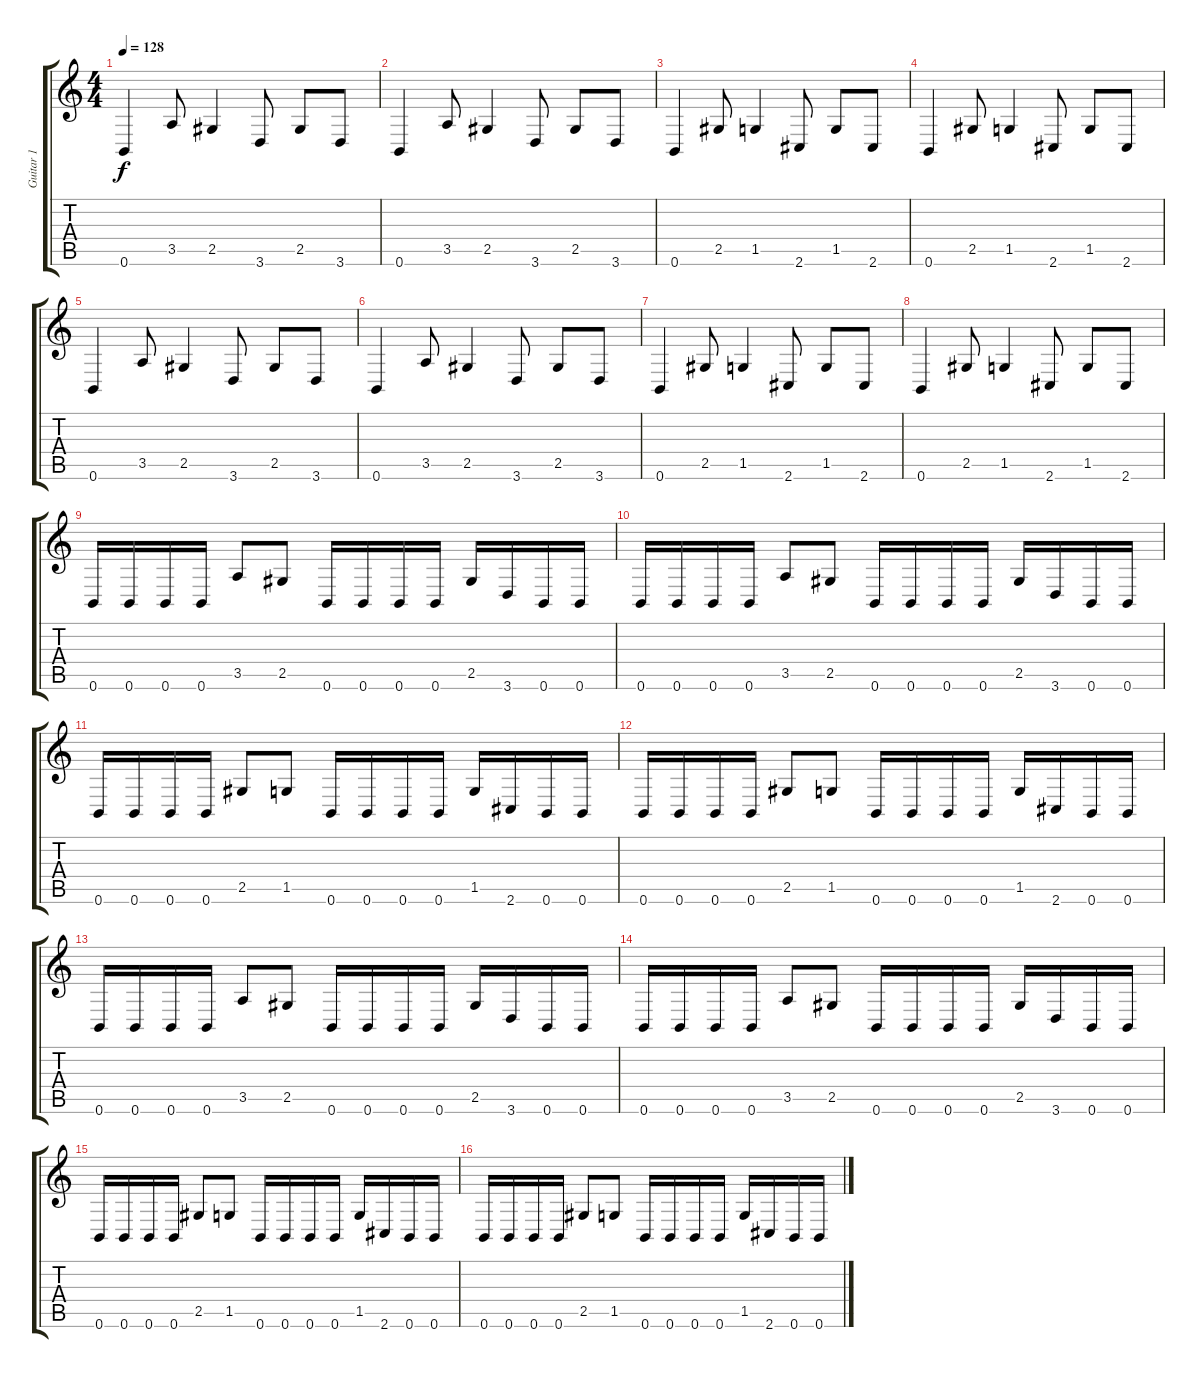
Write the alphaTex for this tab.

\track ("Guitar 1" "Guitar 1") {instrument distortionguitar}
\staff {score tabs}
\tuning (Db4 Ab3 E3 B2 Gb2 B1) {hide}
\ts (4 4)
\tempo 128
\clef g2
\ks c
0.6.4{dy f} 3.5.8 2.5.4 3.6.8 2.5.8 3.6.8 |
0.6.4 3.5.8 2.5.4 3.6.8 2.5.8 3.6.8 |
0.6.4 2.5.8 1.5.4 2.6.8 1.5.8 2.6.8 |
0.6.4 2.5.8 1.5.4 2.6.8 1.5.8 2.6.8 |
0.6.4 3.5.8 2.5.4 3.6.8 2.5.8 3.6.8 |
0.6.4 3.5.8 2.5.4 3.6.8 2.5.8 3.6.8 |
0.6.4 2.5.8 1.5.4 2.6.8 1.5.8 2.6.8 |
0.6.4 2.5.8 1.5.4 2.6.8 1.5.8 2.6.8 |
0.6.16 0.6.16 0.6.16 0.6.16 3.5.8 2.5.8 0.6.16 0.6.16 0.6.16 0.6.16 2.5.16 3.6.16 0.6.16 0.6.16 |
0.6.16 0.6.16 0.6.16 0.6.16 3.5.8 2.5.8 0.6.16 0.6.16 0.6.16 0.6.16 2.5.16 3.6.16 0.6.16 0.6.16 |
0.6.16 0.6.16 0.6.16 0.6.16 2.5.8 1.5.8 0.6.16 0.6.16 0.6.16 0.6.16 1.5.16 2.6.16 0.6.16 0.6.16 |
0.6.16 0.6.16 0.6.16 0.6.16 2.5.8 1.5.8 0.6.16 0.6.16 0.6.16 0.6.16 1.5.16 2.6.16 0.6.16 0.6.16 |
0.6.16 0.6.16 0.6.16 0.6.16 3.5.8 2.5.8 0.6.16 0.6.16 0.6.16 0.6.16 2.5.16 3.6.16 0.6.16 0.6.16 |
0.6.16 0.6.16 0.6.16 0.6.16 3.5.8 2.5.8 0.6.16 0.6.16 0.6.16 0.6.16 2.5.16 3.6.16 0.6.16 0.6.16 |
0.6.16 0.6.16 0.6.16 0.6.16 2.5.8 1.5.8 0.6.16 0.6.16 0.6.16 0.6.16 1.5.16 2.6.16 0.6.16 0.6.16 |
0.6.16 0.6.16 0.6.16 0.6.16 2.5.8 1.5.8 0.6.16 0.6.16 0.6.16 0.6.16 1.5.16 2.6.16 0.6.16 0.6.16
